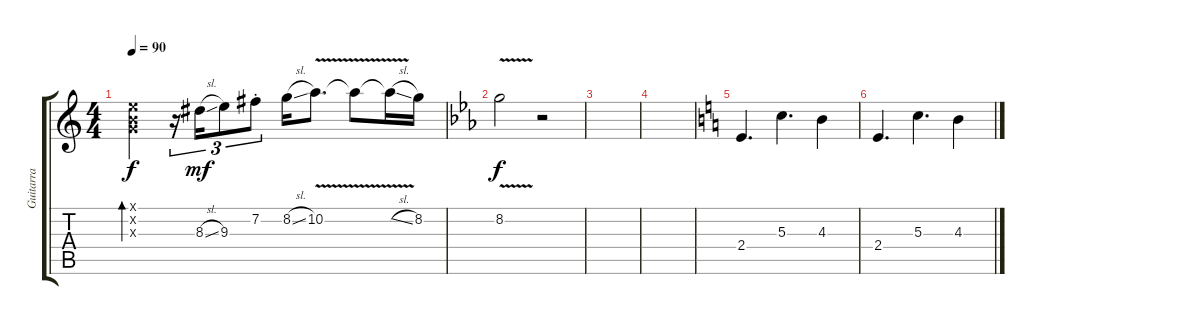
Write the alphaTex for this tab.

\track ("Guitarra" "Guitarra") {instrument acousticguitarsteel}
\staff {score tabs}
\tuning (E4 B3 G3 D3 A2 E2) {hide}
\ts (4 4)
\tempo 90
\clef g2
\ks c
(0.1{x} 0.2{x} 0.3{x}).4{bd 240 dy f} r.16{tu (3 2)} 8.3{sl}.16{tu (3 2) dy mf} 9.3.8{tu (3 2)} 7.2{st}.8{tu (3 2)} 8.2{sl}.16 10.2{v}.8{d} 10.2{v t}.8 10.2{sl t}.16 8.2.16 |
\ks eb
8.2{v}.2{dy f} r.2 |
|
|
\ks c
2.4.4{d} 5.3.4{d} 4.3.4 |
2.4.4{d} 5.3.4{d} 4.3.4
